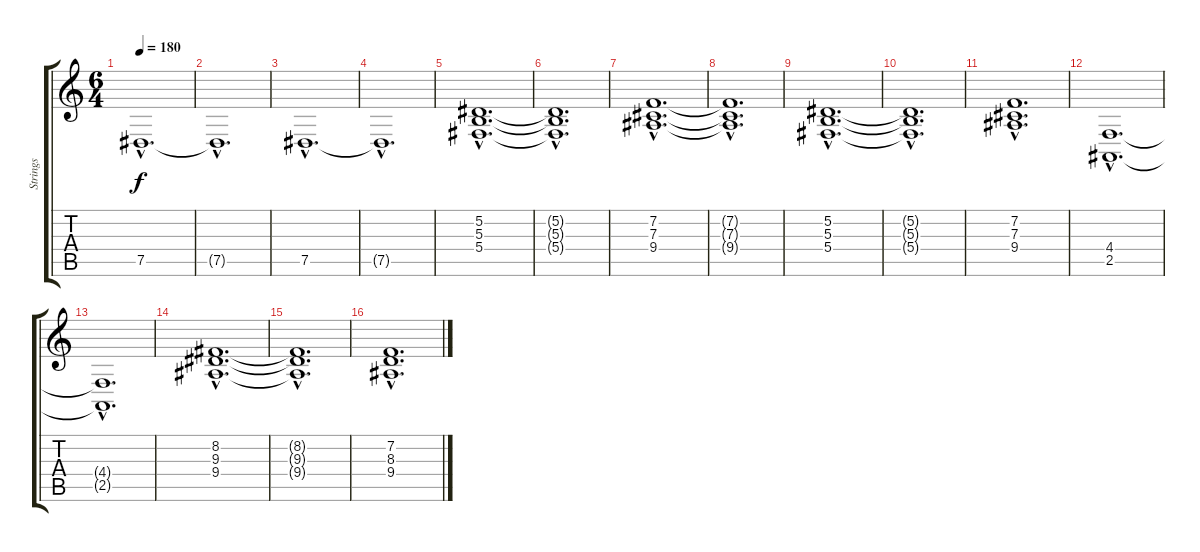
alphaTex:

\track ("Strings" "Strings") {instrument stringensemble1}
\staff {score tabs}
\tuning (Eb4 Bb3 Gb3 Db3 Ab2 Eb2) {hide}
\ts (6 4)
\tempo 180
\clef g2
\ks c
7.5{hac}.1{d dy f} |
7.5{hac t}.1{d} |
7.5{hac}.1{d} |
7.5{hac t}.1{d} |
(5.2{hac} 5.3{hac} 5.4{hac}).1{d} |
(5.2{hac t} 5.3{hac t} 5.4{hac t}).1{d} |
(7.2{hac} 7.3{hac} 9.4{hac}).1{d} |
(7.2{hac t} 7.3{hac t} 9.4{hac t}).1{d} |
(5.2{hac} 5.3{hac} 5.4{hac}).1{d} |
(5.2{hac t} 5.3{hac t} 5.4{hac t}).1{d} |
(7.2{hac} 7.3{hac} 9.4{hac}).1{d} |
(4.4{hac} 2.5{hac}).1{d} |
(4.4{hac t} 2.5{hac t}).1{d} |
(8.2{hac} 9.3{hac} 9.4{hac}).1{d} |
(8.2{hac t} 9.3{hac t} 9.4{hac t}).1{d} |
(7.2{hac} 8.3{hac} 9.4{hac}).1{d}
